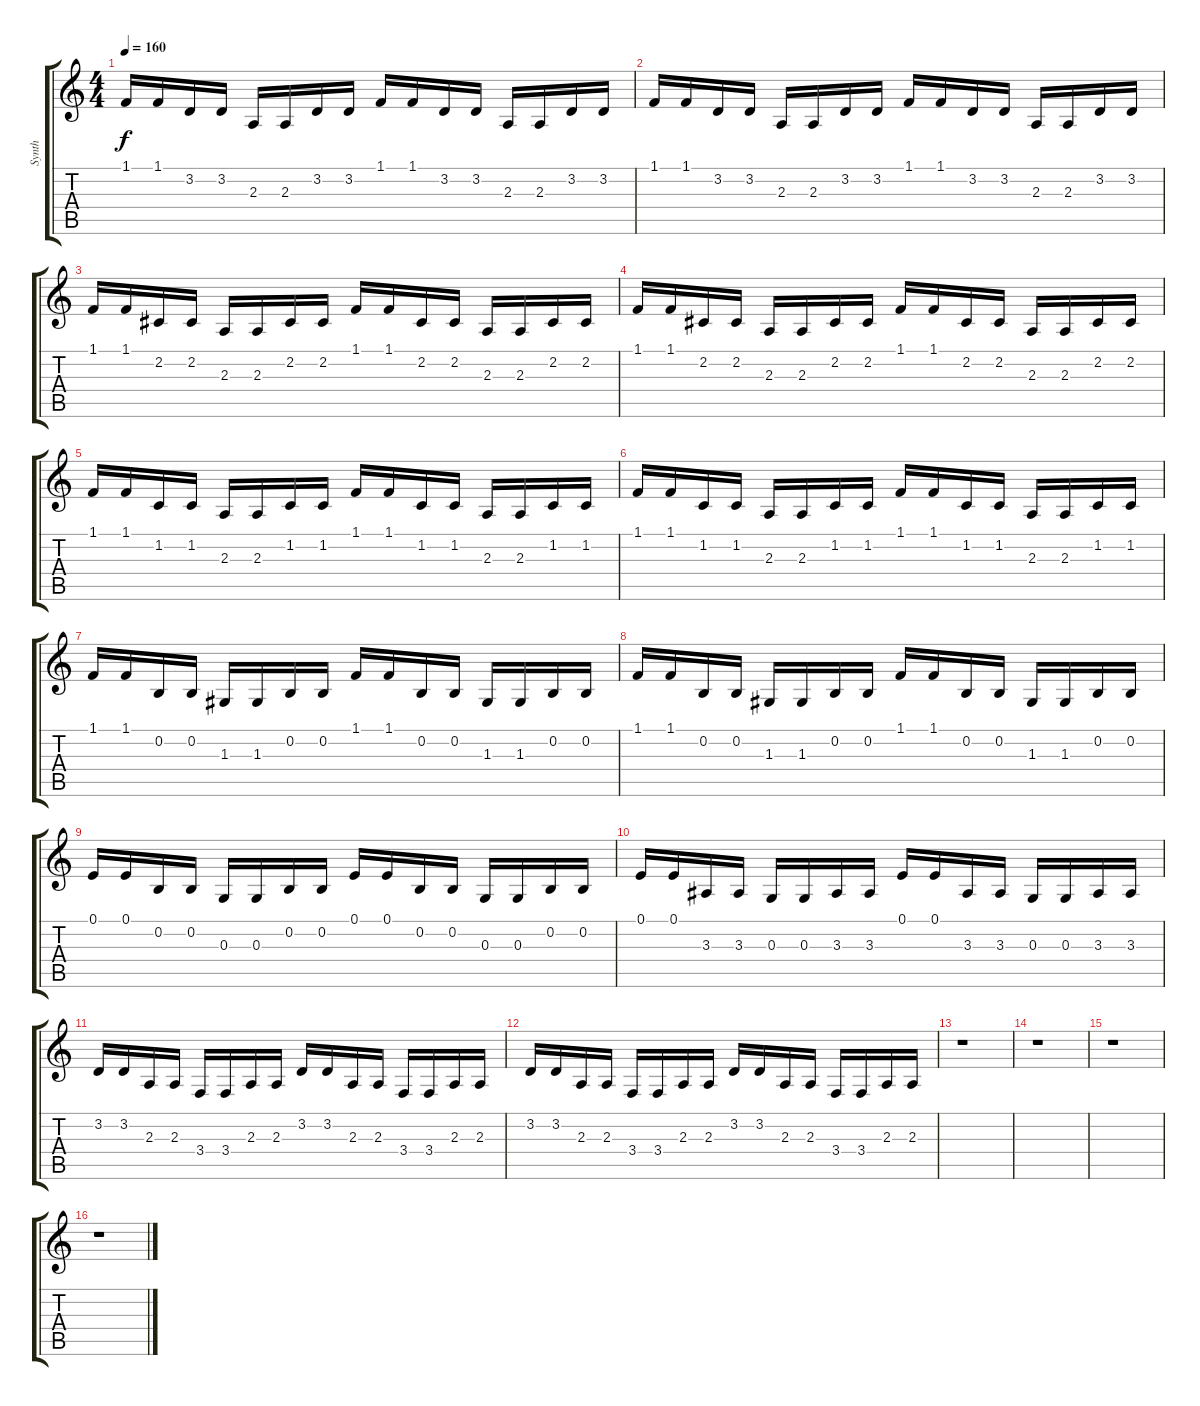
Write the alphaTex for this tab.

\track ("Synth" "Synth") {instrument pizzicatostrings}
\staff {score tabs}
\tuning (E4 B3 G3 D3 A2 E2) {hide}
\ts (4 4)
\tempo 160
\clef g2
\ks c
1.1.16{dy f} 1.1.16 3.2.16 3.2.16 2.3.16 2.3.16 3.2.16 3.2.16 1.1.16 1.1.16 3.2.16 3.2.16 2.3.16 2.3.16 3.2.16 3.2.16 |
1.1.16 1.1.16 3.2.16 3.2.16 2.3.16 2.3.16 3.2.16 3.2.16 1.1.16 1.1.16 3.2.16 3.2.16 2.3.16 2.3.16 3.2.16 3.2.16 |
1.1.16 1.1.16 2.2.16 2.2.16 2.3.16 2.3.16 2.2.16 2.2.16 1.1.16 1.1.16 2.2.16 2.2.16 2.3.16 2.3.16 2.2.16 2.2.16 |
1.1.16 1.1.16 2.2.16 2.2.16 2.3.16 2.3.16 2.2.16 2.2.16 1.1.16 1.1.16 2.2.16 2.2.16 2.3.16 2.3.16 2.2.16 2.2.16 |
1.1.16 1.1.16 1.2.16 1.2.16 2.3.16 2.3.16 1.2.16 1.2.16 1.1.16 1.1.16 1.2.16 1.2.16 2.3.16 2.3.16 1.2.16 1.2.16 |
1.1.16 1.1.16 1.2.16 1.2.16 2.3.16 2.3.16 1.2.16 1.2.16 1.1.16 1.1.16 1.2.16 1.2.16 2.3.16 2.3.16 1.2.16 1.2.16 |
1.1.16 1.1.16 0.2.16 0.2.16 1.3.16 1.3.16 0.2.16 0.2.16 1.1.16 1.1.16 0.2.16 0.2.16 1.3.16 1.3.16 0.2.16 0.2.16 |
1.1.16 1.1.16 0.2.16 0.2.16 1.3.16 1.3.16 0.2.16 0.2.16 1.1.16 1.1.16 0.2.16 0.2.16 1.3.16 1.3.16 0.2.16 0.2.16 |
0.1.16 0.1.16 0.2.16 0.2.16 0.3.16 0.3.16 0.2.16 0.2.16 0.1.16 0.1.16 0.2.16 0.2.16 0.3.16 0.3.16 0.2.16 0.2.16 |
0.1.16 0.1.16 3.3.16 3.3.16 0.3.16 0.3.16 3.3.16 3.3.16 0.1.16 0.1.16 3.3.16 3.3.16 0.3.16 0.3.16 3.3.16 3.3.16 |
3.2.16 3.2.16 2.3.16 2.3.16 3.4.16 3.4.16 2.3.16 2.3.16 3.2.16 3.2.16 2.3.16 2.3.16 3.4.16 3.4.16 2.3.16 2.3.16 |
3.2.16 3.2.16 2.3.16 2.3.16 3.4.16 3.4.16 2.3.16 2.3.16 3.2.16 3.2.16 2.3.16 2.3.16 3.4.16 3.4.16 2.3.16 2.3.16 |
r.1 |
r.1 |
r.1 |
r.1
